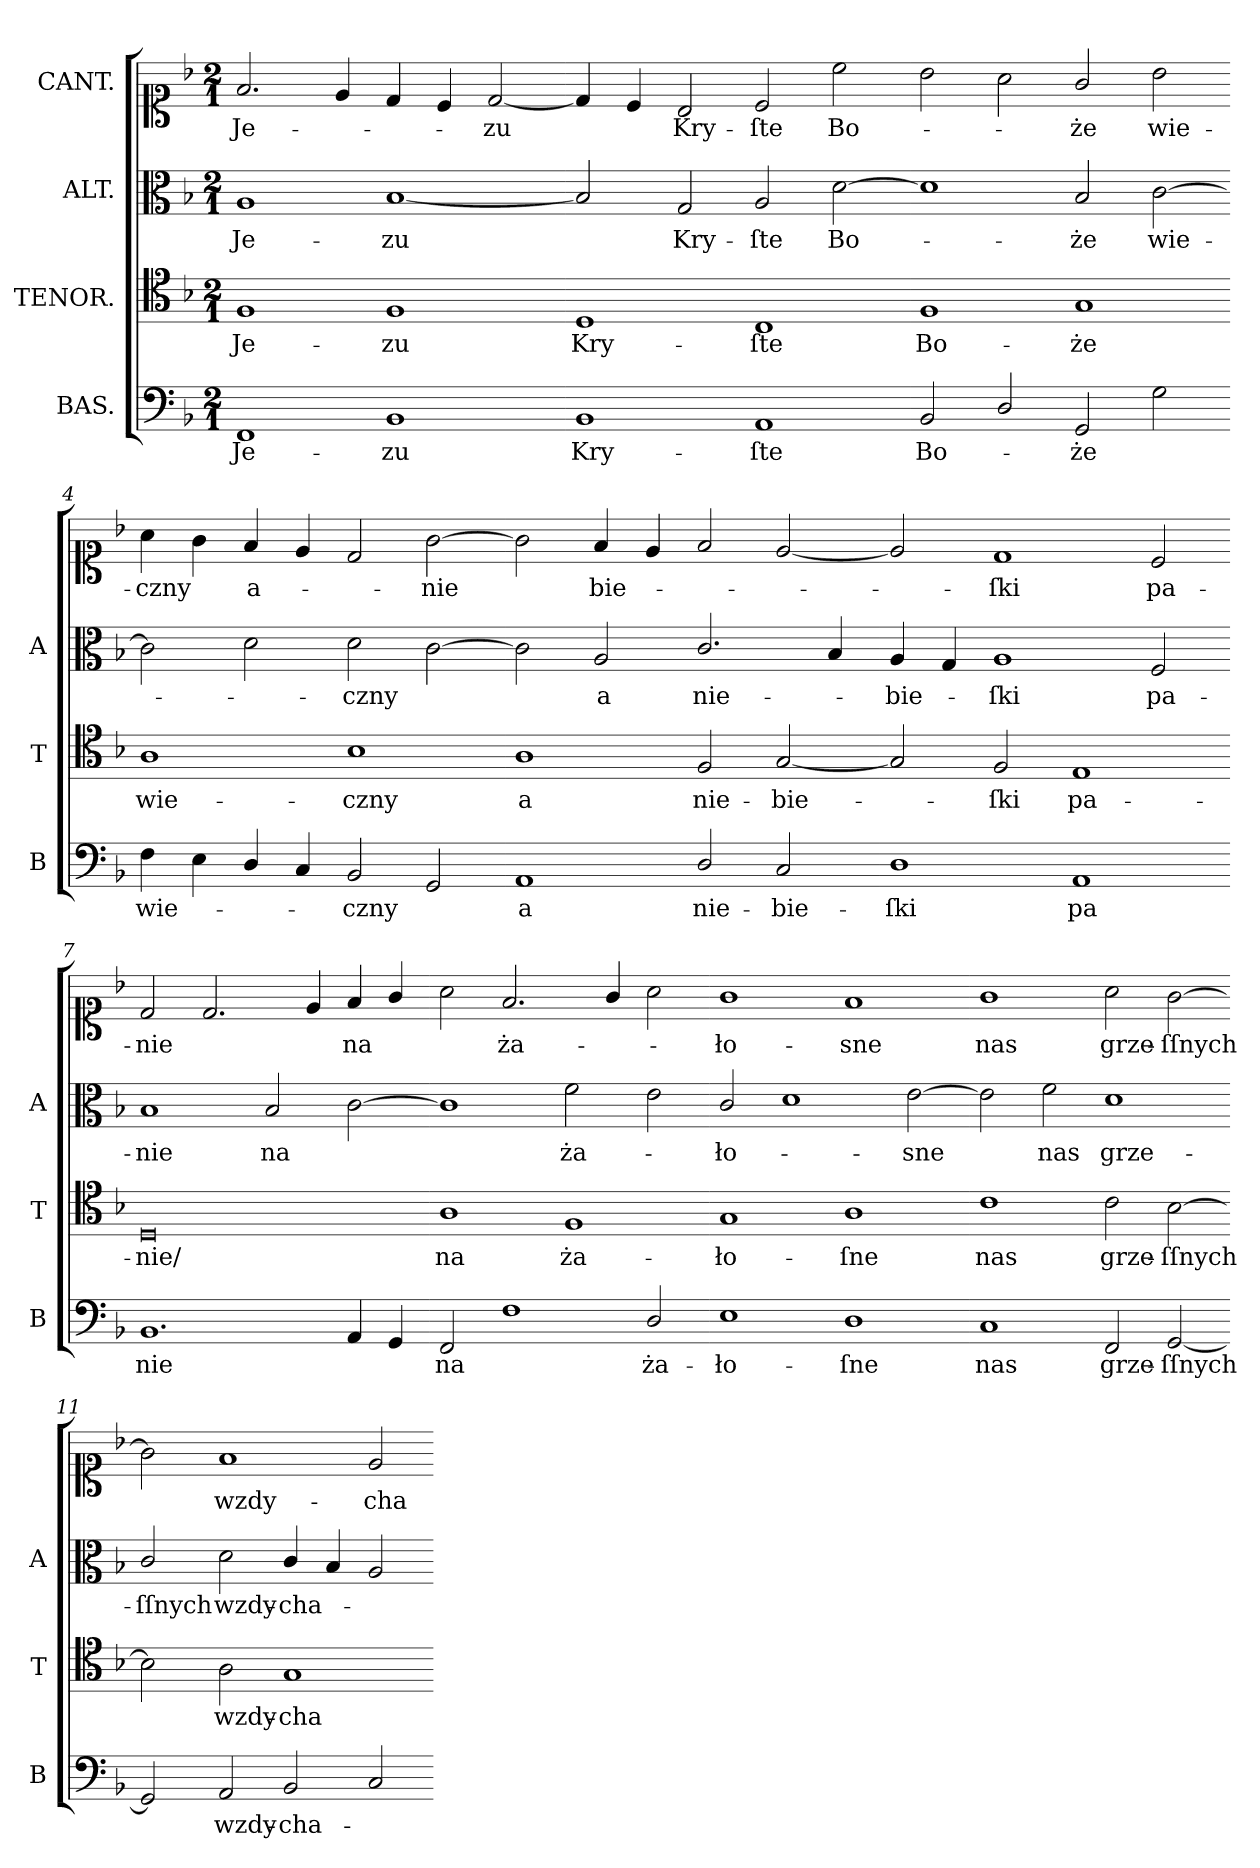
**kern	**text	**kern	**text	**kern	**text	**kern	**text
*part4	*part4	*part3	*part3	*part2	*part2	*part1	*part1
*staff4	*staff4	*staff3	*staff3	*staff2	*staff2	*staff1	*staff1
*I"BAS.	*	*I"TENOR.	*	*I"ALT.	*	*I"CANT.	*
*I'B	*	*I'T	*	*I'A	*	*	*
*clefF4	*	*clefC4	*	*clefC3	*	*clefC1	*
*k[b-]	*	*k[b-]	*	*k[b-]	*	*k[b-]	*
*F:	*	*F:	*	*F:	*	*F:	*
*M2/1	*	*M2/1	*	*M2/1	*	*M2/1	*
=1	=1	=1	=1	=1	=1	=1	=1
1FF	Je-	1F	Je-	1A	Je-	2.f/	Je-
.	.	.	.	.	.	4e/	.
1BB-	-zu	1F	-zu	[1B-	-zu	4d/	.
.	.	.	.	.	.	4c/	.
.	.	.	.	.	.	[2d/	-zu
=2-	=2-	=2-	=2-	=2-	=2-	=2-	=2-
1BB-	Kry-	1D	Kry-	2B-]	.	4d/]	.
.	.	.	.	.	.	4c/	.
.	.	.	.	2G/	Kry-	2B-/	Kry-
1AA	-ſte	1C	-ſte	2A/	-ſte	2c/	-ſte
.	.	.	.	[2d\	Bo-	2cc\	Bo-
=3-	=3-	=3-	=3-	=3-	=3-	=3-	=3-
2BB-/	Bo-	1F	Bo-	1d\]	.	2b-\	.
2D/	.	.	.	.	.	2a\	.
2GG/	-że	1G	-że	2B-/	-że	2g/	-że
2G\	.	.	.	[2c\	wie-	2b-\	wie-
=4-	=4-	=4-	=4-	=4-	=4-	=4-	=4-
4F\	wie-	1A	wie-	2c\]	.	4a\	czny
4E\	.	.	.	.	.	4g\	.
4D/	.	.	.	2d\	.	4f/	a-
4C/	.	.	.	.	.	4e/	.
2BB-/	-czny	1B-	-czny	2d\	-czny	2d/	.
2GG/	.	.	.	[2c\	.	[2g\	-nie
=5-	=5-	=5-	=5-	=5-	=5-	=5-	=5-
1AA	a	1A	a	2c\]	.	2g\]	.
.	.	.	.	2A/	a	4f/	bie-
.	.	.	.	.	.	4e/	.
2D/	nie-	2F/	nie-	2.c/	nie-	2f/	.
2C/	-bie-	[2G/	-bie-	.	.	[2e/	.
.	.	.	.	4B-/	.	.	.
=6-	=6-	=6-	=6-	=6-	=6-	=6-	=6-
1D	-ſki	2G/]	.	4A/	-bie-	2e/]	.
.	.	.	.	4G/	.	.	.
.	.	2F/	-ſki	1A	-ſki	1d	-ſki
1AA	pa	1E	pa-	.	.	.	.
.	.	.	.	2F/	pa-	2c/	pa-
=7-	=7-	=7-	=7-	=7-	=7-	=7-	=7-
1.BB-	nie	0D	-nie/	1B-	-nie	2d/	-nie
.	.	.	.	.	.	2.d/	.
.	.	.	.	2B-/	na	.	.
.	.	.	.	.	.	4e/	.
4AA/	.	.	.	[2c\	.	4f/	na
4GG/	.	.	.	.	.	4g/	.
=8-	=8-	=8-	=8-	=8-	=8-	=8-	=8-
2FF/	na	1A	na	1c\]	.	2a\	.
1F	.	.	.	.	.	2.f/	ża-
.	.	1F	ża-	2f\	ża-	.	.
.	.	.	.	.	.	4g/	.
2D/	ża-	.	.	2e\	.	2a\	.
=9-	=9-	=9-	=9-	=9-	=9-	=9-	=9-
1E	-ło-	1G	-ło-	2c/	-ło-	1g	-ło-
.	.	.	.	1d	.	.	.
1D	-ſne	1A	-ſne	.	.	1f	-sne
.	.	.	.	[2e\	-sne	.	.
=10-	=10-	=10-	=10-	=10-	=10-	=10-	=10-
1C	nas	1c	nas	2e\]	.	1g	nas
.	.	.	.	2f\	nas	.	.
2FF/	grze-	2c\	grze-	1d	grze-	2a\	grze-
[2GG/	-ſſnych	[2B-\	-ſſnych	.	.	[2g\	-ſſnych
=11-	=11-	=11-	=11-	=11-	=11-	=11-	=11-
2GG/]	.	2B-\]	.	2c/	-ſſnych	2g\]	.
2AA/	wzdy-	2A\	wzdy-	2d\	wzdy-	1f	wzdy-
2BB-/	-cha-	1G	-cha-	4c/	-cha-	.	.
.	.	.	.	4B-/	.	.	.
2C/	.	.	.	2A/	.	2e/	-cha-
=-	=-	=-	=-	=-	=-	=-	=-
*-	*-	*-	*-	*-	*-	*-	*-
